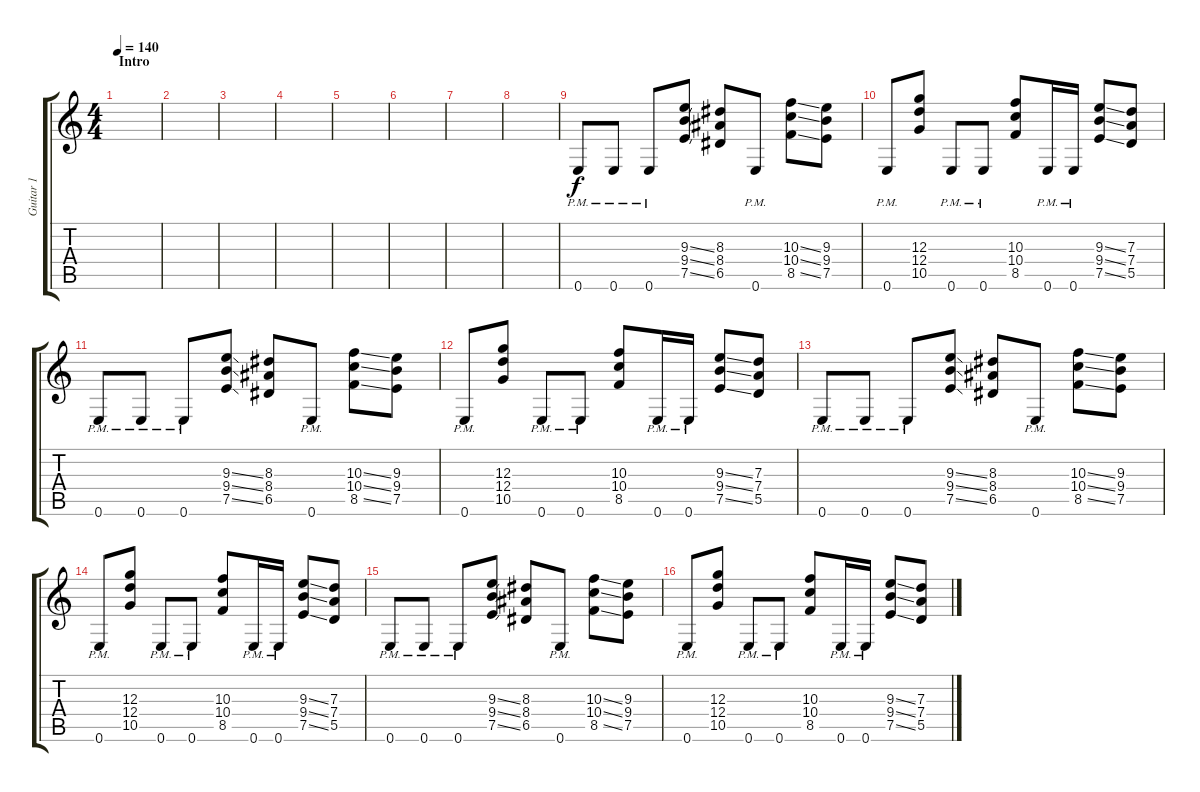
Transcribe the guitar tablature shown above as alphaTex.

\track ("Guitar 1" "Guitar 1") {instrument distortionguitar}
\staff {score tabs}
\tuning (E4 B3 G3 D3 A2 E2) {hide}
\ts (4 4)
\section ("" "Intro")
\tempo 140
\clef g2
\ks c
|
|
|
|
|
|
|
|
0.6{pm}.8 0.6{pm}.8 0.6{pm}.8 (9.3{ss} 9.4{ss} 7.5{ss}).8 (8.3 8.4 6.5).8 0.6{pm}.8 (10.3{ss} 10.4{ss} 8.5{ss}).8 (9.3 9.4 7.5).8 |
0.6{pm}.8 (12.3 12.4 10.5).8 0.6{pm}.8 0.6{pm}.8 (10.3 10.4 8.5).8 0.6{pm}.16 0.6{pm}.16 (9.3{ss} 9.4{ss} 7.5{ss}).8 (7.3 7.4 5.5).8 |
0.6{pm}.8 0.6{pm}.8 0.6{pm}.8 (9.3{ss} 9.4{ss} 7.5{ss}).8 (8.3 8.4 6.5).8 0.6{pm}.8 (10.3{ss} 10.4{ss} 8.5{ss}).8 (9.3 9.4 7.5).8 |
0.6{pm}.8 (12.3 12.4 10.5).8 0.6{pm}.8 0.6{pm}.8 (10.3 10.4 8.5).8 0.6{pm}.16 0.6{pm}.16 (9.3{ss} 9.4{ss} 7.5{ss}).8 (7.3 7.4 5.5).8 |
0.6{pm}.8 0.6{pm}.8 0.6{pm}.8 (9.3{ss} 9.4{ss} 7.5{ss}).8 (8.3 8.4 6.5).8 0.6{pm}.8 (10.3{ss} 10.4{ss} 8.5{ss}).8 (9.3 9.4 7.5).8 |
0.6{pm}.8 (12.3 12.4 10.5).8 0.6{pm}.8 0.6{pm}.8 (10.3 10.4 8.5).8 0.6{pm}.16 0.6{pm}.16 (9.3{ss} 9.4{ss} 7.5{ss}).8 (7.3 7.4 5.5).8 |
0.6{pm}.8 0.6{pm}.8 0.6{pm}.8 (9.3{ss} 9.4{ss} 7.5{ss}).8 (8.3 8.4 6.5).8 0.6{pm}.8 (10.3{ss} 10.4{ss} 8.5{ss}).8 (9.3 9.4 7.5).8 |
0.6{pm}.8 (12.3 12.4 10.5).8 0.6{pm}.8 0.6{pm}.8 (10.3 10.4 8.5).8 0.6{pm}.16 0.6{pm}.16 (9.3{ss} 9.4{ss} 7.5{ss}).8 (7.3 7.4 5.5).8
